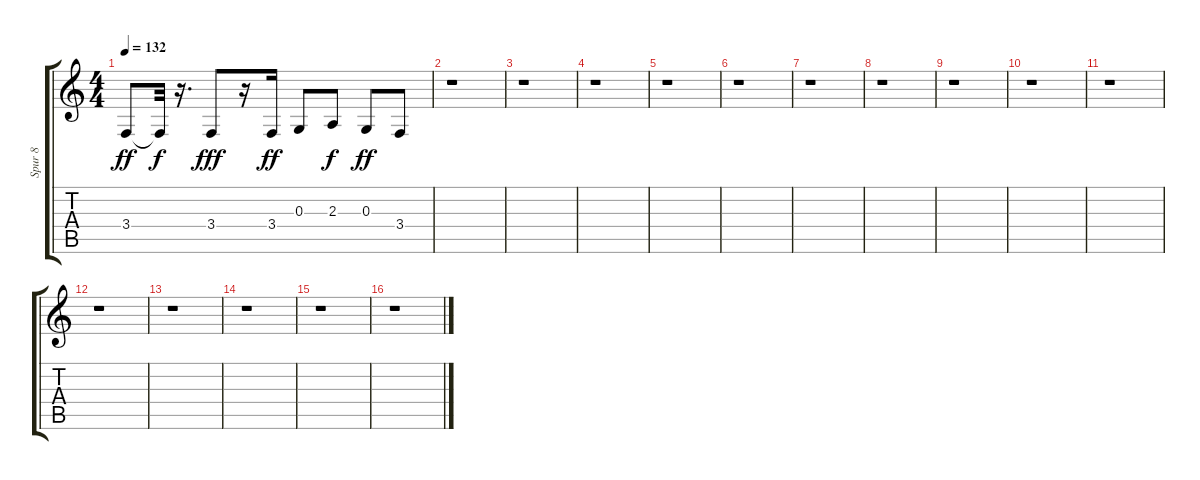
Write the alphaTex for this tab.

\track ("Spur 8" "Spur 8") {instrument pad3polysynth}
\staff {score tabs}
\tuning (E4 B3 G3 D3 A2 E2) {hide}
\ts (4 4)
\tempo 132
\clef g2
\ks c
3.4.8{dy ff} 3.4{t}.32{dy f} r.16{d} 3.4.8{dy fff} r.16 3.4.16{dy ff} 0.3.8 2.3.8{dy f} 0.3.8{dy ff} 3.4.8 |
r.1 |
r.1 |
r.1 |
r.1 |
r.1 |
r.1 |
r.1 |
r.1 |
r.1 |
r.1 |
r.1 |
r.1 |
r.1 |
r.1 |
r.1
